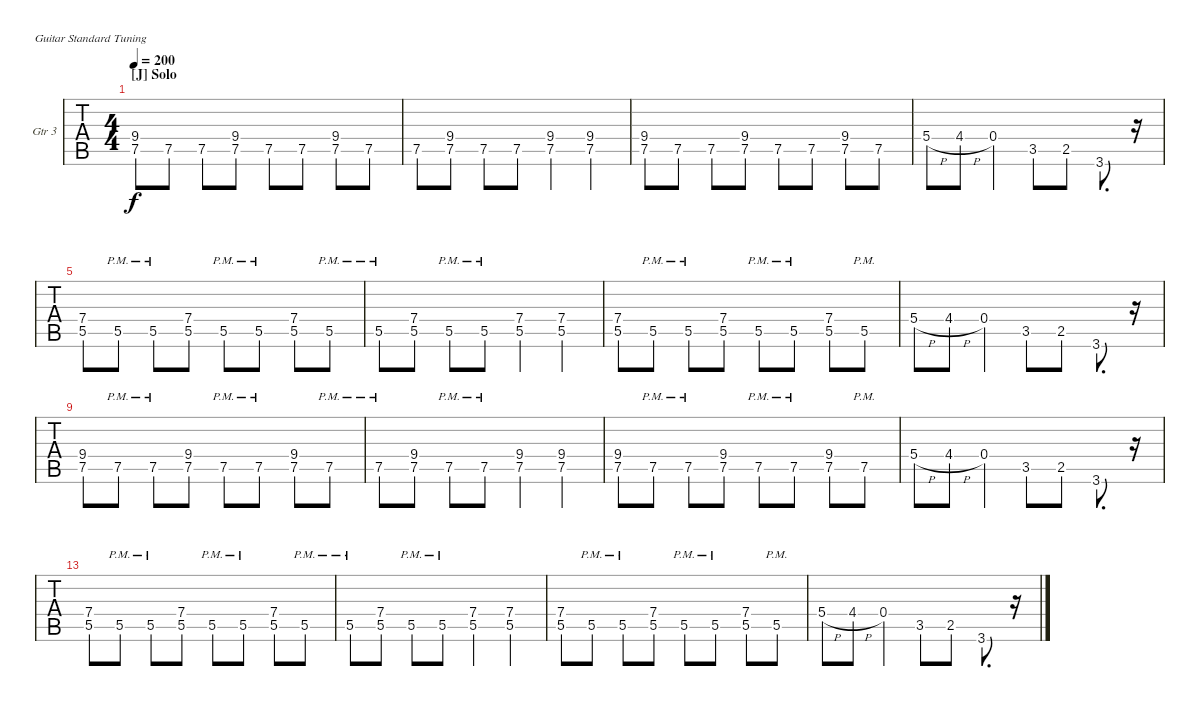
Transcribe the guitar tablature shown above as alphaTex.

\bracketExtendMode nobrackets
\firstSystemTrackNameOrientation horizontal
\otherSystemsTrackNameOrientation horizontal
\defaultBarNumberDisplay FirstOfSystem
\track ("Guitar 3" "Gtr 3") {instrument distortionguitar}
\staff {tabs}
\tuning (E4 B3 G3 D3 A2 E2)
\ts (4 4)
\section ("J" "Solo")
\tempo 200
\clef g2
\scale
0.25
\ks c
(9.4 7.5).8{dy f} 7.5.8 7.5.8 (9.4 7.5).8 7.5.8 7.5.8 (9.4 7.5).8 7.5.8 |
\scale
0.25 7.5.8 (9.4 7.5).8 7.5.8 7.5.8 (9.4 7.5).4 (9.4 7.5).4 |
\scale
0.25 (9.4 7.5).8 7.5.8 7.5.8 (9.4 7.5).8 7.5.8 7.5.8 (9.4 7.5).8 7.5.8 |
\scale
0.25 5.4{h}.8 4.4{h}.8 0.4.4 3.5.8 2.5.8 3.6.8{d} r.16 |
\scale
0.25 (7.4 5.5).8 5.5{pm}.8 5.5{pm}.8 (7.4 5.5).8 5.5{pm}.8 5.5{pm}.8 (7.4 5.5).8 5.5{pm}.8 |
\scale
0.25 5.5{pm}.8 (7.4 5.5).8 5.5{pm}.8 5.5{pm}.8 (7.4 5.5).4 (7.4 5.5).4 |
\scale
0.25 (7.4 5.5).8{lyrics (0 "") lyrics (1 "") lyrics (2 "") lyrics (3 "") lyrics (4 "")} 5.5{pm}.8{lyrics (0 "") lyrics (1 "") lyrics (2 "") lyrics (3 "") lyrics (4 "")} 5.5{pm}.8{lyrics (0 "") lyrics (1 "") lyrics (2 "") lyrics (3 "") lyrics (4 "")} (7.4 5.5).8 5.5{pm}.8 5.5{pm}.8 (7.4 5.5).8 5.5{pm}.8 |
\scale
0.25 5.4{h}.8 4.4{h}.8 0.4.4 3.5.8 2.5.8 3.6.8{d} r.16 |
\scale
0.25 (9.4 7.5).8 7.5{pm}.8 7.5{pm}.8 (9.4 7.5).8 7.5{pm}.8 7.5{pm}.8 (9.4 7.5).8 7.5{pm}.8 |
\scale
0.25 7.5{pm}.8 (9.4 7.5).8 7.5{pm}.8 7.5{pm}.8 (9.4 7.5).4 (9.4 7.5).4 |
\scale
0.25 (9.4 7.5).8 7.5{pm}.8 7.5{pm}.8 (9.4 7.5).8 7.5{pm}.8 7.5{pm}.8 (9.4 7.5).8 7.5{pm}.8 |
\scale
0.25 5.4{h}.8 4.4{h}.8 0.4.4 3.5.8 2.5.8 3.6.8{d} r.16 |
\scale
0.25 (7.4 5.5).8 5.5{pm}.8 5.5{pm}.8 (7.4 5.5).8 5.5{pm}.8 5.5{pm}.8 (7.4 5.5).8 5.5{pm}.8 |
\scale
0.25 5.5{pm}.8 (7.4 5.5).8 5.5{pm}.8 5.5{pm}.8 (7.4 5.5).4 (7.4 5.5).4 |
\scale
0.25 (7.4 5.5).8{lyrics (0 "") lyrics (1 "") lyrics (2 "") lyrics (3 "") lyrics (4 "")} 5.5{pm}.8{lyrics (0 "") lyrics (1 "") lyrics (2 "") lyrics (3 "") lyrics (4 "")} 5.5{pm}.8{lyrics (0 "") lyrics (1 "") lyrics (2 "") lyrics (3 "") lyrics (4 "")} (7.4 5.5).8 5.5{pm}.8 5.5{pm}.8 (7.4 5.5).8 5.5{pm}.8 |
\scale
0.25 5.4{h}.8 4.4{h}.8 0.4.4 3.5.8 2.5.8 3.6.8{d} r.16
